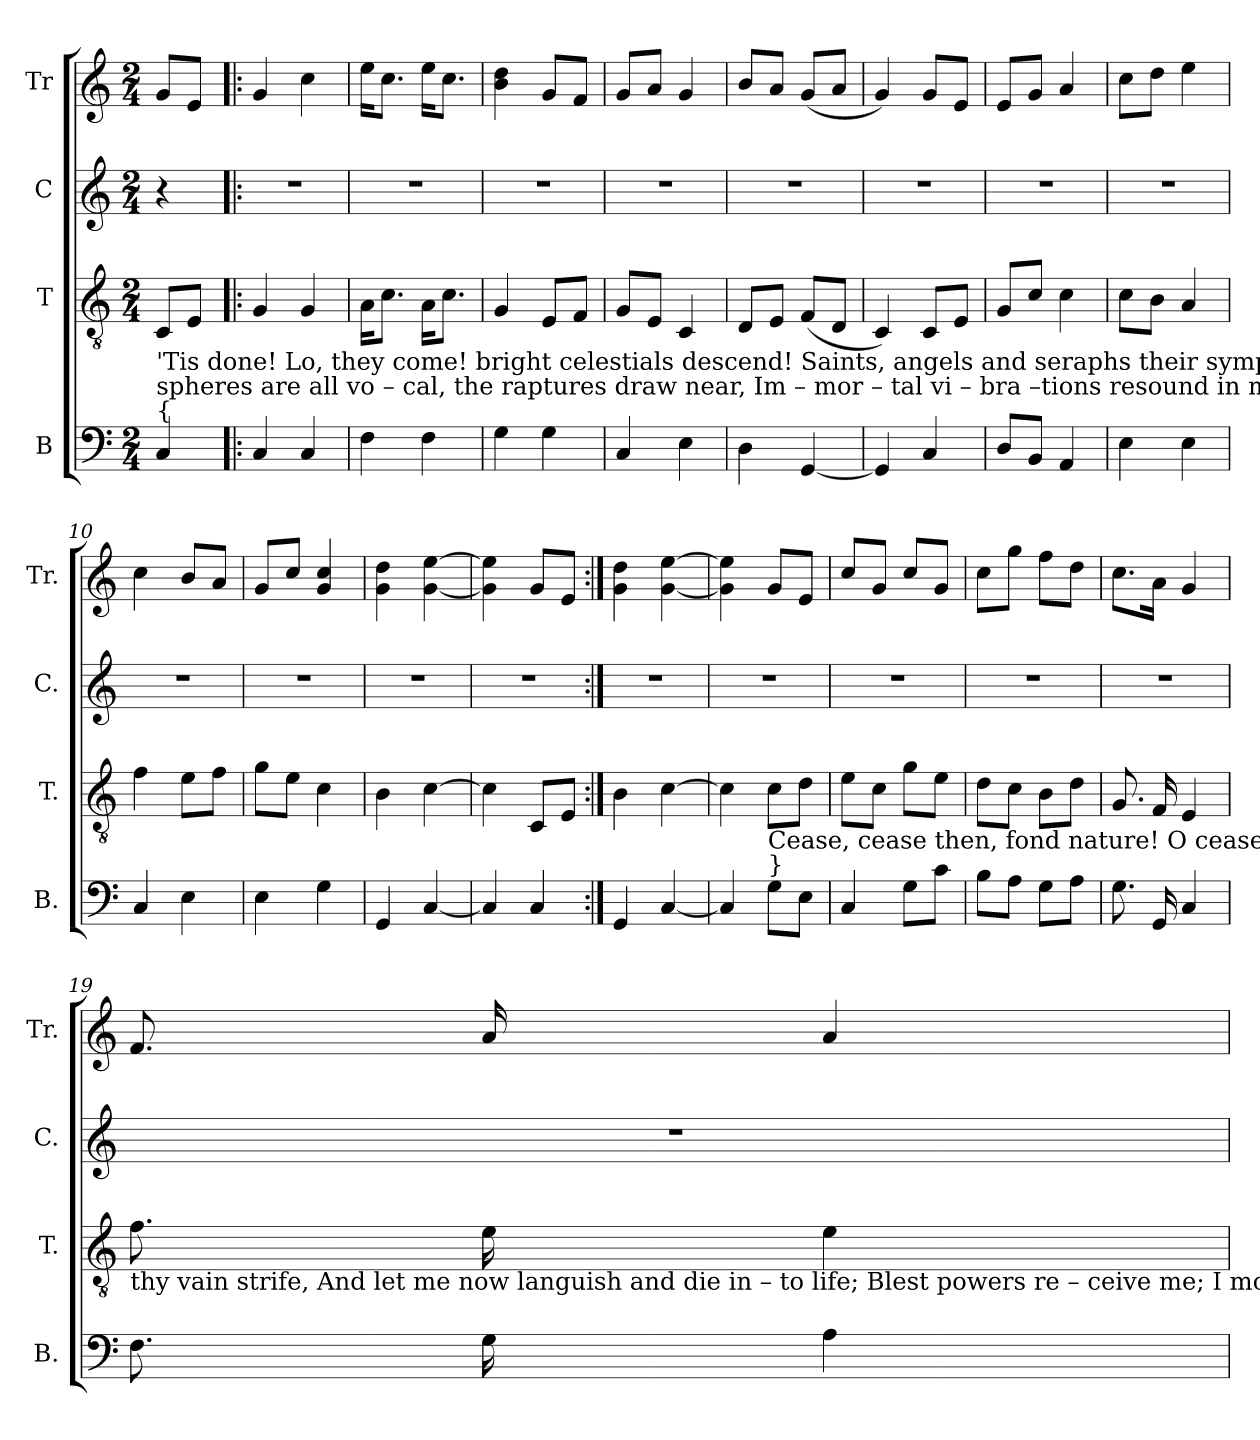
**kern	**kern	**kern	**kern
*part4	*part3	*part2	*part1
*staff4	*staff3	*staff2	*staff1
*I"B	*I"T	*I"C	*I"Tr
*I'B.	*I'T.	*I'C.	*I'Tr.
*clefF4	*clefGv2	*clefG2	*clefG2
*k[]	*k[]	*k[]	*k[]
*M2/4	*M2/4	*M2/4	*M2/4
*MM100	*MM100	*MM100	*MM100
=1	=1	=1	=1
!	!LO:TX:b:t='Tis  done!  Lo,  they  come!  bright  celestials  descend!         Saints, angels and seraphs their symphonies lend&colon;    The	!	!
!	!LO:TX:b:t=spheres  are  all  vo  –  cal,  the raptures draw near,         Im – mor – tal  vi – bra –tions resound in                              my ear!	!	!
!	!LO:TX:b:t={	!	!
4C!/	8C!/L	4r	8g!/L
.	8E!/J	.	8e!/J
=2!|:	=2!|:	=2!|:	=2!|:
4C!/	4G!/	2r	4g!/
4C!/	4G!/	.	4cc!\
=3	=3	=3	=3
4F!\	16A!\KL	2r	16ee!\KL
.	8.c!\J	.	8.cc!\J
4F!\	16A!\KL	.	16ee!\KL
.	8.c!\J	.	8.cc!\J
=4	=4	=4	=4
4G!\	4G!/	2r	4b!\ 4dd!\
4G!\	8E!/L	.	8g!/L
.	8F!/J	.	8f!/J
=5	=5	=5	=5
4C!/	8G!/L	2r	8g!/L
.	8E!/J	.	8a!/J
4E!\	4C!/	.	4g!/
=6	=6	=6	=6
4D!\	8D!/L	2r	8b!/L
.	8E!/J	.	8a!/J
[4GG!/	(<8F!/L	.	(<8g!/L
.	8D!/J	.	8a!/J
=7	=7	=7	=7
4GG!/]	4C!/)	2r	4g!/)
4C!/	8C!/L	.	8g!/L
.	8E!/J	.	8e!/J
=8	=8	=8	=8
8D!/L	8G!/L	2r	8e!/L
8BB!/J	8c!/J	.	8g!/J
4AA!/	4c!\	.	4a!/
=9	=9	=9	=9
4E!\	8c!\L	2r	8cc!\L
.	8B!\J	.	8dd!\J
4E!\	4A!/	.	4ee!\
=10	=10	=10	=10
4C!/	4f!\	2r	4cc!\
4E!\	8e!\L	.	8b!/L
.	8f!\J	.	8a!/J
=11	=11	=11	=11
4E!\	8g!\L	2r	8g!/L
.	8e!\J	.	8cc!/J
4G!\	4c!\	.	4g!/ 4cc!/
=12	=12	=12	=12
4GG!/	4B!\	2r	4g!\ 4dd!\
[4C!/	[4c!\	.	[4g!\ [4ee!\
=13	=13	=13	=13
4C!/]	4c!\]	2r	4g!\] 4ee!\]
4C!/	8C!/L	.	8g!/L
.	8E!/J	.	8e!/J
=14:|!	=14:|!	=14:|!	=14:|!
4GG!/	4B!\	2r	4g!\ 4dd!\
[4C!/	[4c!\	.	[4g!\ [4ee!\
=15	=15	=15	=15
4C!/]	4c!\]	2r	4g!\] 4ee!\]
!	!LO:TX:b:t=Cease, cease then, fond nature! O cease	!	!
!	!LO:TX:b:t=}	!	!
8G!\L	8c!\L	.	8g!/L
8E!\J	8d!\J	.	8e!/J
=16	=16	=16	=16
4C!/	8e!\L	2r	8cc!/L
.	8c!\J	.	8g!/J
8G!\L	8g!\L	.	8cc!/L
8c!\J	8e!\J	.	8g!/J
=17	=17	=17	=17
8B!\L	8d!\L	2r	8cc!\L
8A!\J	8c!\J	.	8gg!\J
8G!\L	8B!\L	.	8ff!\L
8A!\J	8d!\J	.	8dd!\J
=18	=18	=18	=18
8.G!\	8.G!/	2r	8.cc!\L
16GG!/	16F!/	.	16a!\Jk
4C!/	4E!/	.	4g!/
!!LO:LB:g=z
=19	=19	=19	=19
!	!LO:TX:b:t=thy vain strife, And let me now languish and  die  in – to life;  Blest powers re – ceive me;  I mount on your wing&colon; O grave, where's thy victory? O death, where's thy sting?	!	!
8.F!\	8.f!\	2r	8.f!/
16G!\	16e!\	.	16a!/
4A!\	4e!\	.	4a!/
=	=	=	=
*-	*-	*-	*-
